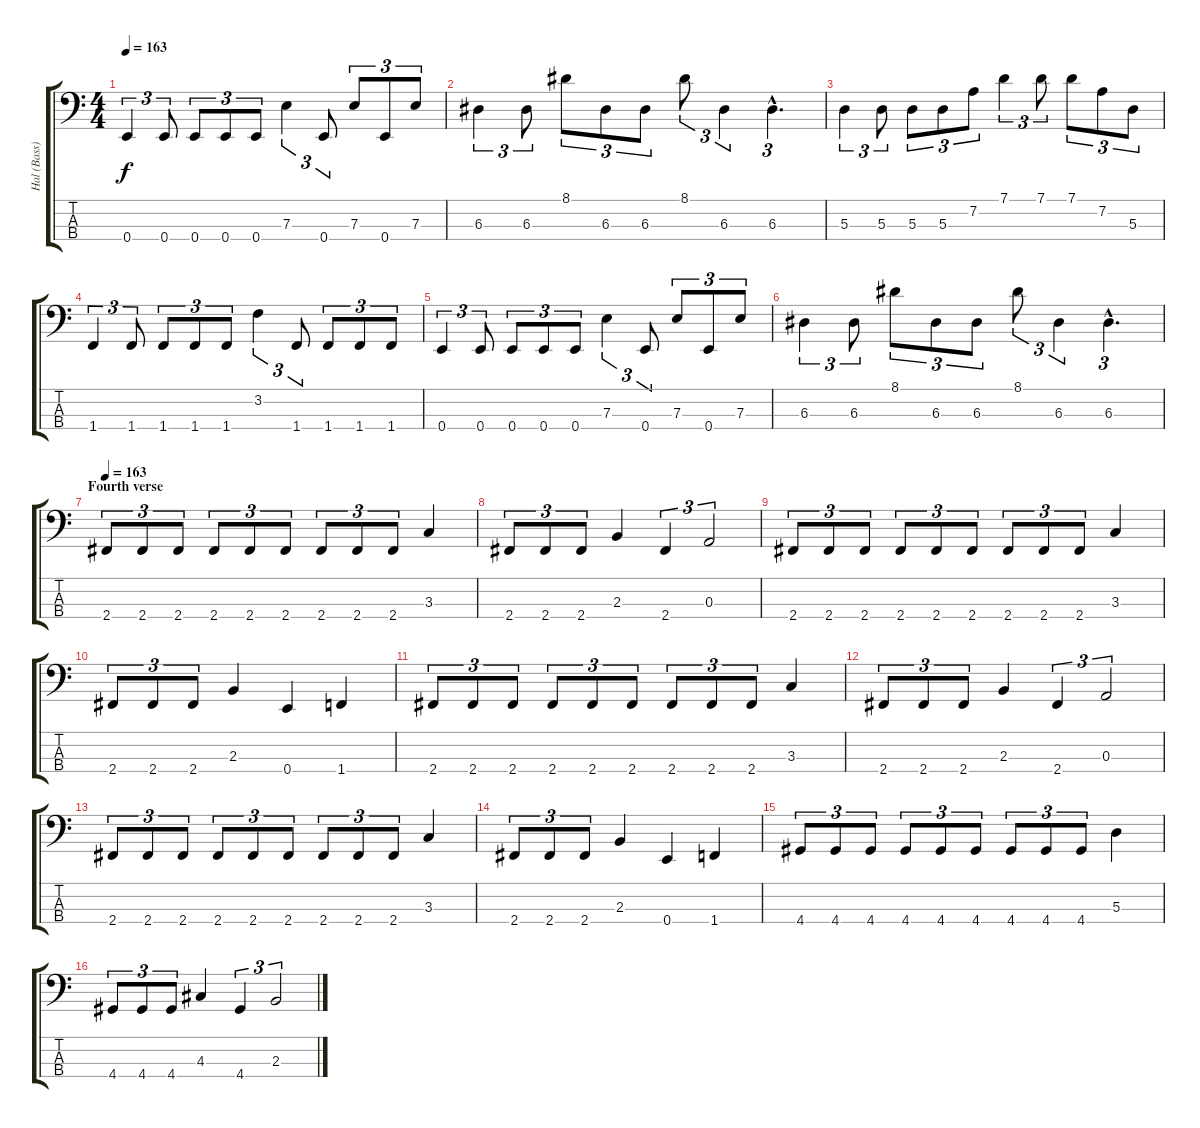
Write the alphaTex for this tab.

\track ("Hal (Bass)" "Hal (Bass)") {instrument electricbassfinger}
\staff {score tabs}
\tuning (G2 D2 A1 E1) {hide}
\ts (4 4)
\tempo 163
\clef f4
\ks c
0.4.4{tu (3 2) dy f} 0.4.8{tu (3 2)} 0.4.8{tu (3 2)} 0.4.8{tu (3 2)} 0.4.8{tu (3 2)} 7.3.4{tu (3 2)} 0.4.8{tu (3 2)} 7.3.8{tu (3 2)} 0.4.8{tu (3 2)} 7.3.8{tu (3 2)} |
6.3.4{tu (3 2)} 6.3.8{tu (3 2)} 8.1.8{tu (3 2)} 6.3.8{tu (3 2)} 6.3.8{tu (3 2)} 8.1.8{tu (3 2)} 6.3.4{tu (3 2)} 6.3{hac}.4{d tu (3 2)} |
5.3.4{tu (3 2)} 5.3.8{tu (3 2)} 5.3.8{tu (3 2)} 5.3.8{tu (3 2)} 7.2.8{tu (3 2)} 7.1.4{tu (3 2)} 7.1.8{tu (3 2)} 7.1.8{tu (3 2)} 7.2.8{tu (3 2)} 5.3.8{tu (3 2)} |
1.4.4{tu (3 2)} 1.4.8{tu (3 2)} 1.4.8{tu (3 2)} 1.4.8{tu (3 2)} 1.4.8{tu (3 2)} 3.2.4{tu (3 2)} 1.4.8{tu (3 2)} 1.4.8{tu (3 2)} 1.4.8{tu (3 2)} 1.4.8{tu (3 2)} |
0.4.4{tu (3 2)} 0.4.8{tu (3 2)} 0.4.8{tu (3 2)} 0.4.8{tu (3 2)} 0.4.8{tu (3 2)} 7.3.4{tu (3 2)} 0.4.8{tu (3 2)} 7.3.8{tu (3 2)} 0.4.8{tu (3 2)} 7.3.8{tu (3 2)} |
6.3.4{tu (3 2)} 6.3.8{tu (3 2)} 8.1.8{tu (3 2)} 6.3.8{tu (3 2)} 6.3.8{tu (3 2)} 8.1.8{tu (3 2)} 6.3.4{tu (3 2)} 6.3{hac}.4{d tu (3 2)} |
\section ("" "Fourth verse")
\tempo 163
2.4.8{tu (3 2)} 2.4.8{tu (3 2)} 2.4.8{tu (3 2)} 2.4.8{tu (3 2)} 2.4.8{tu (3 2)} 2.4.8{tu (3 2)} 2.4.8{tu (3 2)} 2.4.8{tu (3 2)} 2.4.8{tu (3 2)} 3.3.4 |
2.4.8{tu (3 2)} 2.4.8{tu (3 2)} 2.4.8{tu (3 2)} 2.3.4 2.4.4{tu (3 2)} 0.3.2{tu (3 2)} |
2.4.8{tu (3 2)} 2.4.8{tu (3 2)} 2.4.8{tu (3 2)} 2.4.8{tu (3 2)} 2.4.8{tu (3 2)} 2.4.8{tu (3 2)} 2.4.8{tu (3 2)} 2.4.8{tu (3 2)} 2.4.8{tu (3 2)} 3.3.4 |
2.4.8{tu (3 2)} 2.4.8{tu (3 2)} 2.4.8{tu (3 2)} 2.3.4 0.4.4 1.4.4 |
2.4.8{tu (3 2)} 2.4.8{tu (3 2)} 2.4.8{tu (3 2)} 2.4.8{tu (3 2)} 2.4.8{tu (3 2)} 2.4.8{tu (3 2)} 2.4.8{tu (3 2)} 2.4.8{tu (3 2)} 2.4.8{tu (3 2)} 3.3.4 |
2.4.8{tu (3 2)} 2.4.8{tu (3 2)} 2.4.8{tu (3 2)} 2.3.4 2.4.4{tu (3 2)} 0.3.2{tu (3 2)} |
2.4.8{tu (3 2)} 2.4.8{tu (3 2)} 2.4.8{tu (3 2)} 2.4.8{tu (3 2)} 2.4.8{tu (3 2)} 2.4.8{tu (3 2)} 2.4.8{tu (3 2)} 2.4.8{tu (3 2)} 2.4.8{tu (3 2)} 3.3.4 |
2.4.8{tu (3 2)} 2.4.8{tu (3 2)} 2.4.8{tu (3 2)} 2.3.4 0.4.4 1.4.4 |
4.4.8{tu (3 2)} 4.4.8{tu (3 2)} 4.4.8{tu (3 2)} 4.4.8{tu (3 2)} 4.4.8{tu (3 2)} 4.4.8{tu (3 2)} 4.4.8{tu (3 2)} 4.4.8{tu (3 2)} 4.4.8{tu (3 2)} 5.3.4 |
4.4.8{tu (3 2)} 4.4.8{tu (3 2)} 4.4.8{tu (3 2)} 4.3.4 4.4.4{tu (3 2)} 2.3.2{tu (3 2)}
